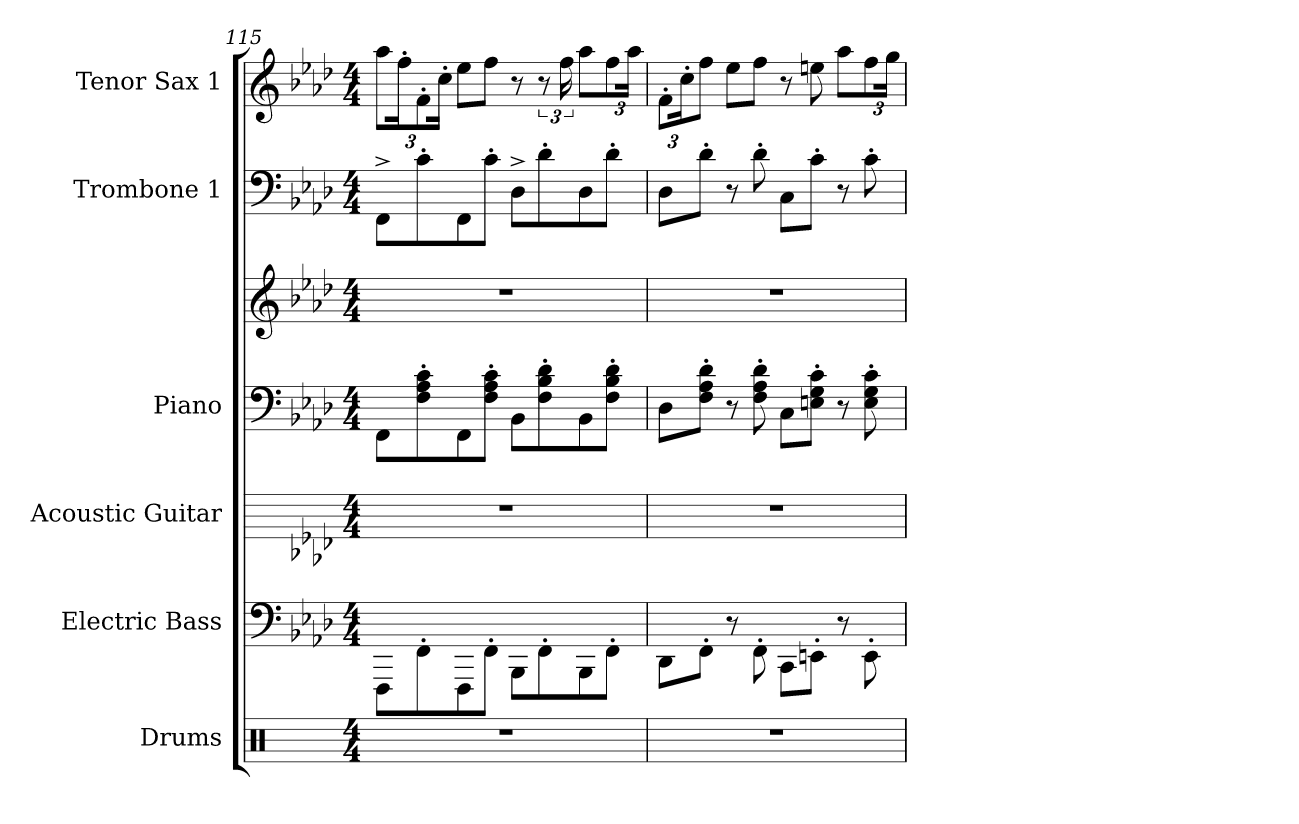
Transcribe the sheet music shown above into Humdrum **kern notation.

**kern	**kern	**kern	**kern	**kern	**kern	**kern
*part6	*part5	*part4	*part3	*part3	*part2	*part1
*staff7	*staff6	*staff5	*staff4	*staff3	*staff2	*staff1
*I"Drums	*I"Electric Bass	*I"Acoustic Guitar	*I"Piano	*	*I"Trombone 1	*I"Tenor Sax 1
*I'Drums	*I'El. B.	*I'Guit.	*I'Piano	*	*I'Tbn. 1	*I'Tenor 1
*clefX	*	*	*clefF4	*clefG2	*clefF4	*clefG2
*	*ITrd7c12	*	*	*	*	*ITrd8c14
*k[]	*k[b-e-a-d-]	*k[b-e-a-d-]	*k[b-e-a-d-]	*k[b-e-a-d-]	*k[b-e-a-d-]	*k[b-e-a-d-]
*M4/4	*M4/4	*M4/4	*M4/4	*M4/4	*M4/4	*M4/4
*	*	*	*	*	*	*Xbrackettup
=115	=115	=115	=115	=115	=115	=115
1r	8FFFF\L	1r	8FF\L	1r	8FF^\L	12a-\L
.	.	.	.	.	.	24f'\K
.	8FFF'\	.	8F\' 8A-\' 8c\'	.	8c'\	12F'\
.	.	.	.	.	.	24c'\Jk
.	8FFFF\	.	8FF\	.	8FF\	8e-\L
.	8FFF'\J	.	8F\' 8A-\' 8c\'J	.	8c'\J	8f\J
.	8BBBB-\L	.	8BB-\L	.	8D-^\L	8r
*	*	*	*	*	*	*brackettup
.	8FFF'\	.	8F\' 8B-\' 8d-\'	.	8d-'\	12r
.	.	.	.	.	.	24f\
.	8BBBB-\	.	8BB-\	.	8D-\	8a-\L
*	*	*	*	*	*	*Xbrackettup
.	8FFF'\J	.	8F\' 8B-\' 8d-\'J	.	8d-'\J	12f\
.	.	.	.	.	.	24a-\Jk
=116	=116	=116	=116	=116	=116	=116
1r	8DDD-\L	1r	8D-\L	1r	8D-\L	12F'\L
.	.	.	.	.	.	24c'\K
.	8FFF'\J	.	8F\' 8A-\' 8d-\'J	.	8d-'\J	8f\J
.	8r	.	8r	.	8r	8e-\L
.	8FFF'\	.	8F\' 8A-\' 8d-\'	.	8d-'\	8f\J
.	8CCC\L	.	8C\L	.	8C\L	8r
.	8EEEn'\J	.	8En\' 8G\' 8c\'J	.	8c'\J	8en\
.	8r	.	8r	.	8r	8a-\L
.	8EEE'\	.	8E\' 8G\' 8c\'	.	8c'\	12f\
.	.	.	.	.	.	24g\Jk
=	=	=	=	=	=	=
*-	*-	*-	*-	*-	*-	*-
